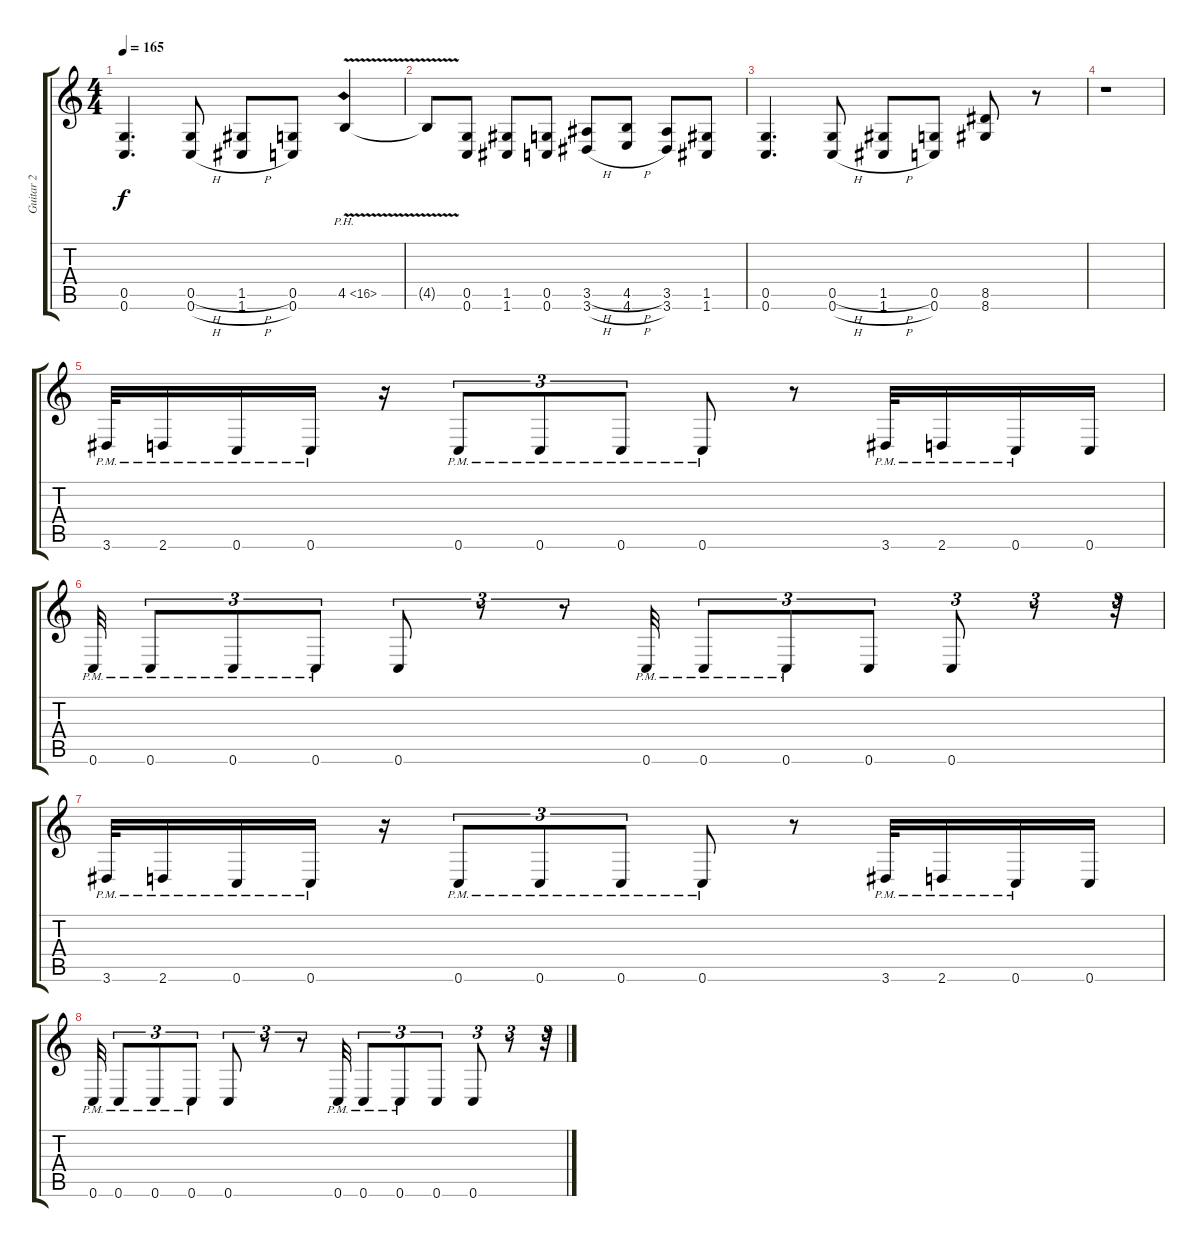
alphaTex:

\track ("Guitar 2" "Guitar 2") {instrument distortionguitar}
\staff {score tabs}
\tuning (D4 A3 F3 C3 G2 C2) {hide}
\ts (4 4)
\tempo 165
\clef g2
\ks c
(0.5 0.6).4{d dy f} (0.5{h} 0.6{h}).8 (1.5{h} 1.6{h}).8 (0.5 0.6).8 4.5{ph 12 v}.4 |
4.5{t}.8 (0.5 0.6).8 (1.5 1.6).8 (0.5 0.6).8 (3.5{h} 3.6{h}).8 (4.5{h} 4.6{h}).8 (3.5 3.6).8 (1.5 1.6).8 |
(0.5 0.6).4{d} (0.5{h} 0.6{h}).8 (1.5{h} 1.6{h}).8 (0.5 0.6).8 (8.5 8.6).8 r.8 |
r.1 |
3.6{pm}.32 2.6{pm}.16 0.6{pm}.16 0.6{pm}.16 r.16 0.6{pm}.8{tu (3 2)} 0.6{pm}.8{tu (3 2)} 0.6{pm}.8{tu (3 2)} 0.6{pm}.8 r.8 3.6{pm}.32 2.6{pm}.16 0.6{pm}.16 0.6.16 |
0.6{pm}.32 0.6{pm}.8{tu (3 2)} 0.6{pm}.8{tu (3 2)} 0.6{pm}.8{tu (3 2)} 0.6.8{tu (3 2)} r.8{tu (3 2)} r.8{tu (3 2)} 0.6{pm}.32 0.6{pm}.8{tu (3 2)} 0.6{pm}.8{tu (3 2)} 0.6.8{tu (3 2)} 0.6.8{tu (3 2)} r.8{tu (3 2)} r.32{tu (3 2)} |
3.6{pm}.32 2.6{pm}.16 0.6{pm}.16 0.6{pm}.16 r.16 0.6{pm}.8{tu (3 2)} 0.6{pm}.8{tu (3 2)} 0.6{pm}.8{tu (3 2)} 0.6{pm}.8 r.8 3.6{pm}.32 2.6{pm}.16 0.6{pm}.16 0.6.16 |
0.6{pm}.32 0.6{pm}.8{tu (3 2)} 0.6{pm}.8{tu (3 2)} 0.6{pm}.8{tu (3 2)} 0.6.8{tu (3 2)} r.8{tu (3 2)} r.8{tu (3 2)} 0.6{pm}.32 0.6{pm}.8{tu (3 2)} 0.6{pm}.8{tu (3 2)} 0.6.8{tu (3 2)} 0.6.8{tu (3 2)} r.8{tu (3 2)} r.32{tu (3 2)}
